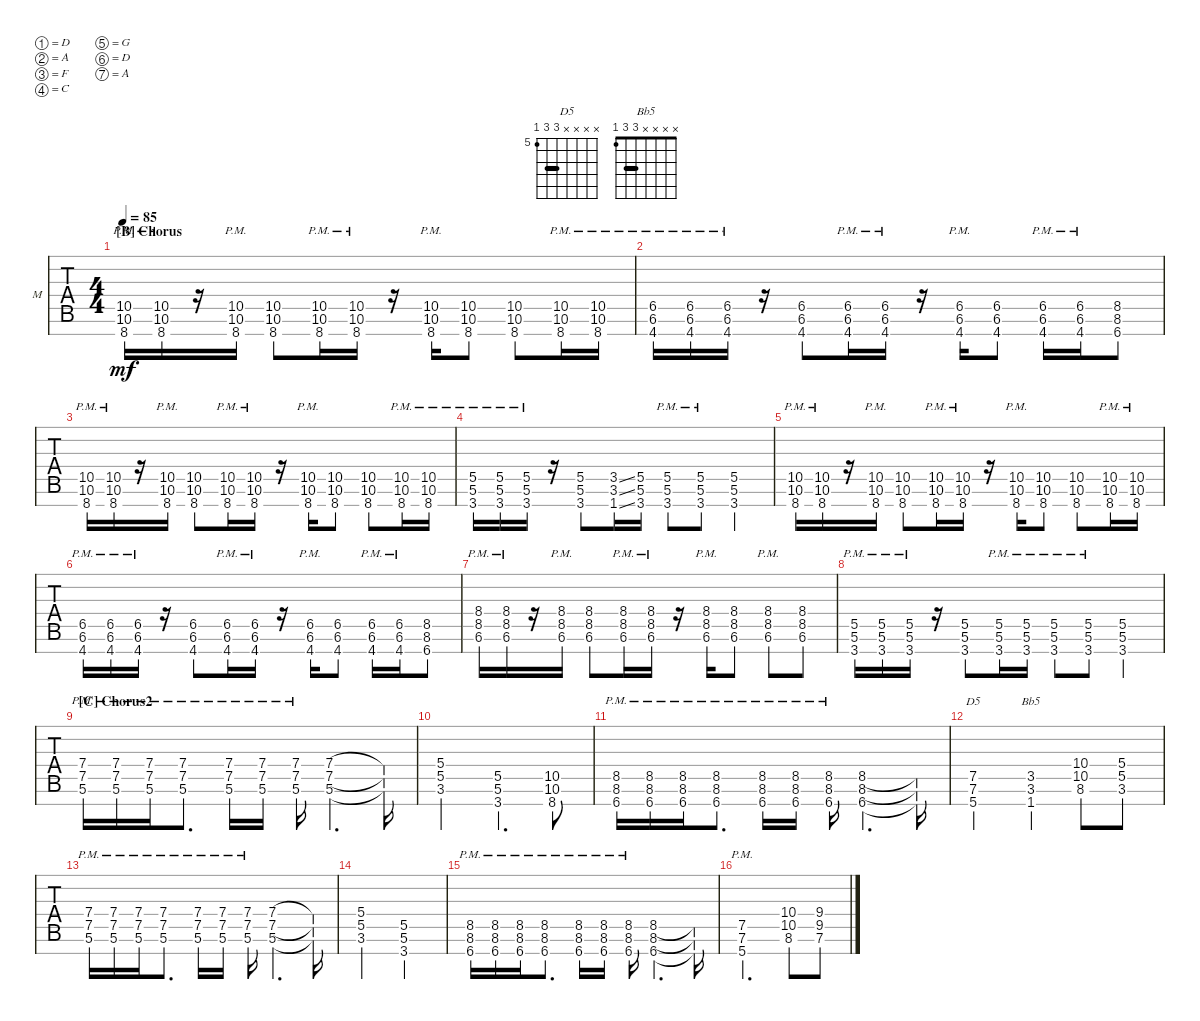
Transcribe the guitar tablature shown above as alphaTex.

\defaultSystemsLayout 4
\bracketExtendMode groupsimilarinstruments
\firstSystemTrackNameOrientation horizontal
\otherSystemsTrackNameOrientation horizontal
\track ("Guitar - 2" "M") {solo instrument distortionguitar}
\staff {tabs}
\tuning (D4 A3 F3 C3 G2 D2 A1)
\chord ("D5" x x x x 7 7 5) {firstfret 5 showfingering false barre 7}
\chord ("Bb5" x x x x 3 3 1) {showfingering false barre 3}
\ts (4 4)
\section ("B" "Chorus")
\tempo 85
\clef g2
\scale
1.03909
\ks c
(10.6{pm} 10.5{pm} 8.7).16{dy mf} (10.6{pm} 10.5{pm} 8.7).16 r.16 (10.6{pm} 10.5{pm} 8.7).16 (10.6 10.5 8.7).8 (10.6{pm} 10.5{pm} 8.7).16 (10.6{pm} 10.5{pm} 8.7).16 r.16 (10.6{pm} 10.5{pm} 8.7).16 (10.6 10.5 8.7).8 (10.6 10.5 8.7).8 (10.6{pm} 10.5{pm} 8.7).16 (10.6{pm} 10.5{pm} 8.7).16 |
\scale
0.960908 (4.7{pm} 6.6{pm} 6.5{pm}).16 (4.7{pm} 6.6{pm} 6.5{pm}).16 (4.7{pm} 6.6{pm} 6.5{pm}).16 r.16 (4.7 6.6 6.5).8 (4.7{pm} 6.6{pm} 6.5{pm}).16 (4.7{pm} 6.6{pm} 6.5{pm}).16 r.16 (4.7{pm} 6.6{pm} 6.5{pm}).16 (4.7 6.6 6.5).8 (4.7{pm} 6.6{pm} 6.5{pm}).16 (4.7{pm} 6.6{pm} 6.5{pm}).16 (8.6 8.5 6.7).8 |
\scale
1.03909 (10.6{pm} 10.5{pm} 8.7).16 (10.6{pm} 10.5{pm} 8.7).16 r.16 (10.6{pm} 10.5{pm} 8.7).16 (10.6 10.5 8.7).8 (10.6{pm} 10.5{pm} 8.7).16 (10.6{pm} 10.5{pm} 8.7).16 r.16 (10.6{pm} 10.5{pm} 8.7).16 (10.6 10.5 8.7).8 (10.6 10.5 8.7).8 (10.6{pm} 10.5{pm} 8.7).16 (10.6{pm} 10.5{pm} 8.7).16 |
\scale
0.960908 (3.7{pm} 5.6{pm} 5.5{pm}).16 (3.7{pm} 5.6{pm} 5.5{pm}).16 (3.7{pm} 5.6{pm} 5.5{pm}).16 r.16 (3.7 5.6 5.5).8 (1.7{ss} 3.6{ss} 3.5{ss}).16 (3.7 5.6 5.5).16 (3.7{pm} 5.6{pm} 5.5{pm}).8 (3.7{pm} 5.6{pm} 5.5{pm}).8 (3.7 5.6 5.5).4 |
\scale
1.03909 (10.6{pm} 10.5{pm} 8.7).16 (10.6{pm} 10.5{pm} 8.7).16 r.16 (10.6{pm} 10.5{pm} 8.7).16 (10.6 10.5 8.7).8 (10.6{pm} 10.5{pm} 8.7).16 (10.6{pm} 10.5{pm} 8.7).16 r.16 (10.6{pm} 10.5{pm} 8.7).16 (10.6 10.5 8.7).8 (10.6 10.5 8.7).8 (10.6{pm} 10.5{pm} 8.7).16 (10.6{pm} 10.5{pm} 8.7).16 |
\scale
0.960908 (4.7{pm} 6.6{pm} 6.5{pm}).16 (4.7{pm} 6.6{pm} 6.5{pm}).16 (4.7{pm} 6.6{pm} 6.5{pm}).16 r.16 (4.7 6.6 6.5).8 (4.7{pm} 6.6{pm} 6.5{pm}).16 (4.7{pm} 6.6{pm} 6.5{pm}).16 r.16 (4.7{pm} 6.6{pm} 6.5{pm}).16 (4.7 6.6 6.5).8 (4.7{pm} 6.6{pm} 6.5{pm}).16 (4.7{pm} 6.6{pm} 6.5{pm}).16 (8.6 8.5 6.7).8 |
\scale
1.03909 (8.5{pm} 8.4{pm} 6.6).16 (8.5{pm} 8.4{pm} 6.6).16 r.16 (8.5{pm} 8.4{pm} 6.6).16 (8.5 8.4 6.6).8 (8.5{pm} 8.4{pm} 6.6).16 (8.5{pm} 8.4{pm} 6.6).16 r.16 (8.5{pm} 8.4{pm} 6.6).16 (8.5 8.4 6.6).8 (8.5{pm} 8.4{pm} 6.6).8 (8.5 8.4 6.6).8 |
\scale
0.960908 (3.7{pm} 5.6{pm} 5.5{pm}).16 (3.7{pm} 5.6{pm} 5.5{pm}).16 (3.7{pm} 5.6{pm} 5.5{pm}).16 r.16 (3.7 5.6 5.5).8 (3.7{pm} 5.6{pm} 5.5{pm}).16 (3.7{pm} 5.6{pm} 5.5{pm}).16 (3.7{pm} 5.6{pm} 5.5{pm}).8 (3.7{pm} 5.6{pm} 5.5{pm}).8 (3.7 5.6 5.5).4 |
\section ("C" "Chorus2")
\scale
1.03909 (7.5{pm} 7.4{pm} 5.6{pm}).16 (7.5{pm} 7.4{pm} 5.6{pm}).16 (7.5{pm} 7.4{pm} 5.6{pm}).16 (7.5{pm} 7.4{pm} 5.6{pm}).8{d} (7.5{pm} 7.4 5.6).16 (7.5{pm} 7.4 5.6).16 (7.5{pm} 7.4 5.6).16 (7.5 7.4 5.6).4{d} (7.5{t} 7.4{t} 5.6{t}).16 |
\scale
0.960908 (3.6 5.5 5.4).2 (3.7 5.6 5.5).4{d} (8.7 10.6 10.5).8 |
\scale
1.03909 (8.5{pm} 8.6 6.7).16 (8.5{pm} 8.6 6.7).16 (8.5{pm} 8.6 6.7).16 (8.5{pm} 8.6 6.7).8{d} (8.5{pm} 8.6 6.7).16 (8.5{pm} 8.6 6.7).16 (8.5{pm} 8.6 6.7).16 (8.5 8.6 6.7).4{d} (8.5{t} 8.6{t} 6.7{t}).16 |
\scale
0.960908 (5.7 7.6 7.5).2{ch "D5"} (3.6 3.5 1.7).4{ch "Bb5"} (10.5 10.4 8.6).8 (3.6 5.5 5.4).8 |
\scale
1.03909 (7.5{pm} 7.4{pm} 5.6{pm}).16 (7.5{pm} 7.4{pm} 5.6{pm}).16 (7.5{pm} 7.4{pm} 5.6{pm}).16 (7.5{pm} 7.4{pm} 5.6{pm}).8{d} (7.5{pm} 7.4 5.6).16 (7.5{pm} 7.4 5.6).16 (7.5{pm} 7.4 5.6).16 (7.5 7.4 5.6).4{d} (7.5{t} 7.4{t} 5.6{t}).16 |
\scale
0.960908 (3.6 5.5 5.4).2 (3.7 5.6 5.5).2 |
\scale
1.03909 (8.5{pm} 8.6 6.7).16 (8.5{pm} 8.6 6.7).16 (8.5{pm} 8.6 6.7).16 (8.5{pm} 8.6 6.7).8{d} (8.5{pm} 8.6 6.7).16 (8.5{pm} 8.6 6.7).16 (8.5{pm} 8.6 6.7).16 (8.5 8.6 6.7).4{d} (8.5{t} 8.6{t} 6.7{t}).16 |
\scale
0.960908 (7.5{pm} 7.6{pm} 5.7).2{d} (10.5 10.4 8.6).8 (7.6 9.5 9.4).8
